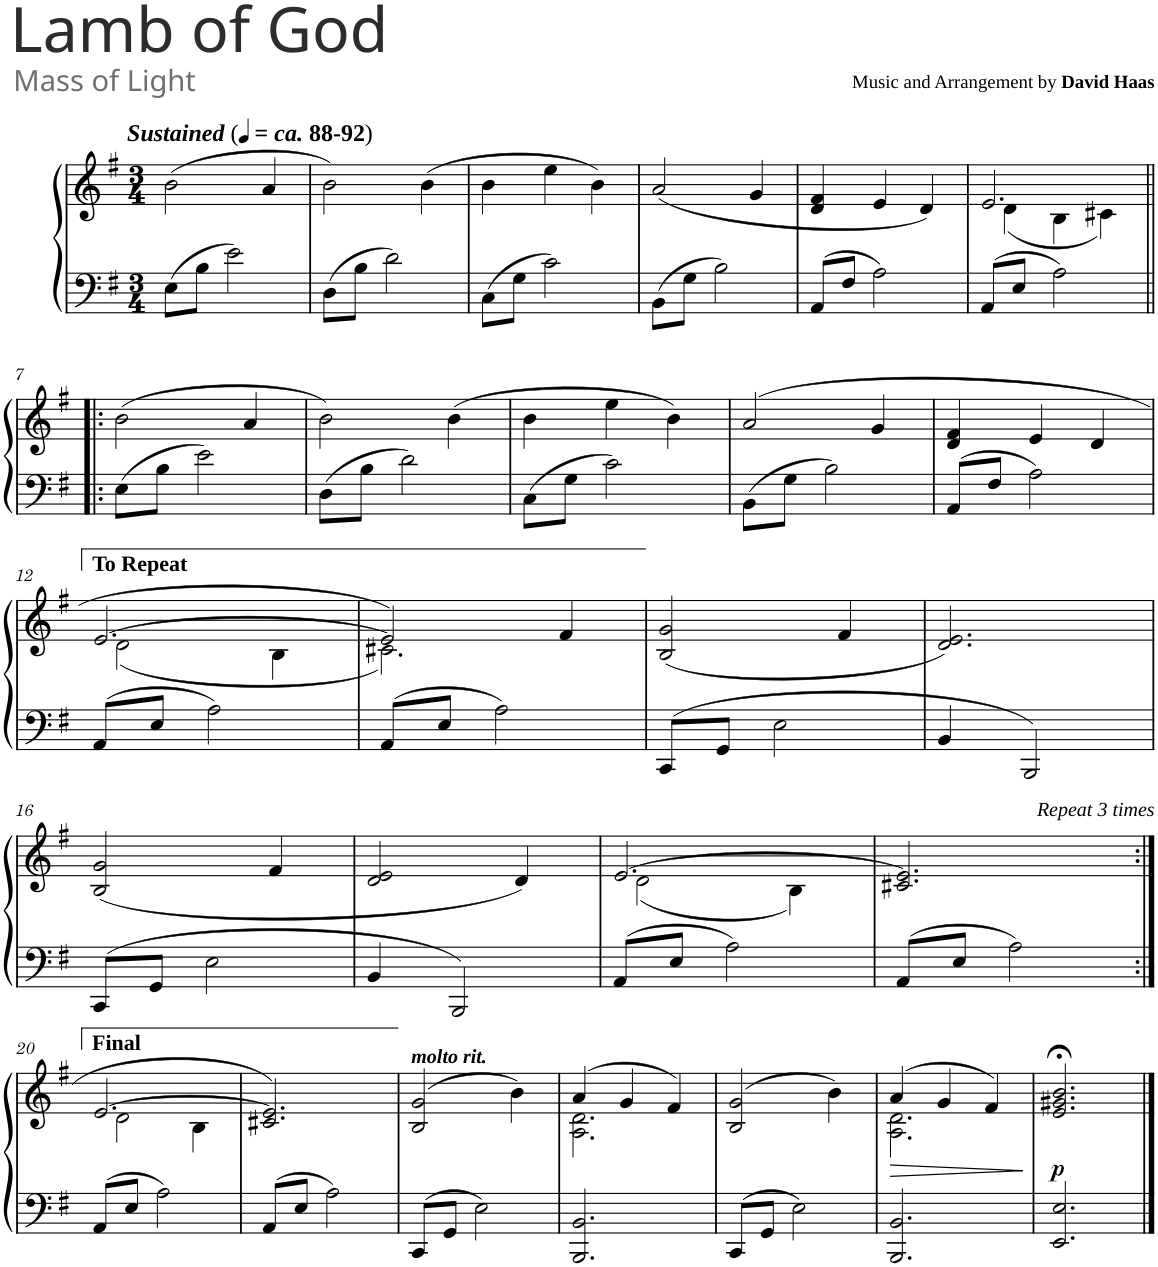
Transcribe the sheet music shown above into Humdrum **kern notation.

**kern	**kern	**dynam
*part1	*part1	*part1
*staff2	*staff1	*staff1/2
*I"Piano	*	*
*I'Pno.	*	*
*clefF4	*clefG2	*
*k[f#]	*k[f#]	*
*M3/4	*M3/4	*
=1	=1	=1
!	!LO:TX:a:Bi:t=Sustained	!
!	!LO:TX:a:t=(	!
!	!LO:TX:a:Bi:t=ca.	!
!	!LO:TX:a:t=88-92	!
!	!LO:TX:a:t=)	!
8E\L	(2b\	.
8B\J	.	.
2e\	.	.
.	4a/	.
=2	=2	=2
8D\L	2b\)	.
8B\J	.	.
2d\	.	.
.	(4b\	.
=3	=3	=3
8C\L	4b\	.
8G\J	.	.
2c\	4ee\	.
.	4b\)	.
=4	=4	=4
8BB\L	(2a/	.
8G\J	.	.
2B\	.	.
.	4g/	.
=5	=5	=5
8AA/L	4d/ 4f#/	.
8F#/J	.	.
2A\	4e/	.
.	4d/)	.
=6	=6	=6
*	*^	*
8AA/L	2.e/	(4d\	.
8E/J	.	.	.
2A\	.	4B\	.
.	.	4c#X\)	.
*	*v	*v	*
!!LO:LB:g=z
=7!|:	=7!|:	=7!|:
8E\L	(2b\	.
8B\J	.	.
2e\	.	.
.	4a/	.
=8	=8	=8
8D\L	2b\)	.
8B\J	.	.
2d\	.	.
.	(4b\	.
=9	=9	=9
8C\L	4b\	.
8G\J	.	.
2c\	4ee\	.
.	4b\)	.
=10	=10	=10
8BB\L	(2a/	.
8G\J	.	.
2B\	.	.
.	4g/	.
=11	=11	=11
8AA/L	4d/ 4f#/	.
8F#/J	.	.
2A\	4e/	.
.	4d/	.
!!LO:LB:g=z
=12	=12	=12
*	*^	*
8AA/L	[2.e/	(2d\	.
8E/J	.	.	.
2A\	.	.	.
.	.	4B\	.
=13	=13	=13	=13
8AA/L	2e/])	2.c#X\)	.
8E/J	.	.	.
2A\	.	.	.
.	4f#/	.	.
*	*v	*v	*
=14	=14	=14
8CC/L	(2B/ 2g/	.
8GG/J	.	.
2E\	.	.
.	4f#/	.
=15	=15	=15
4BB/	2.d/ 2.e/)	.
2BBB/	.	.
!!LO:LB:g=z
=16	=16	=16
8CC/L	(2B/ 2g/	.
8GG/J	.	.
2E\	.	.
.	4f#/	.
=17	=17	=17
4BB/	2d/ 2e/	.
2BBB/	.	.
.	4d/)	.
=18	=18	=18
*	*^	*
8AA/L	[2.e/	(2d\	.
8E/J	.	.	.
2A\	.	.	.
.	.	4B\)	.
*	*v	*v	*
=19	=19	=19
8AA/L	2.c#X/ 2.e/]	.
8E/J	.	.
2A\	.	.
!!LO:LB:g=z
=20:|!	=20:|!	=20:|!
*	*^	*
8AA/L	([2.e/	2d\	.
8E/J	.	.	.
2A\	.	.	.
.	.	4B\	.
*	*v	*v	*
=21	=21	=21
8AA/L	2.c#X/ 2.e/])	.
8E/J	.	.
2A\	.	.
=22	=22	=22
!	!LO:TX:a:Bi:t=molto rit.	!
8CC/L	(2B/ 2g/	.
8GG/J	.	.
2E\	.	.
.	4b\)	.
=23	=23	=23
*	*^	*
2.BBB/ 2.BB/	(4a/	2.A\ 2.d\	.
.	4g/	.	.
.	4f#/)	.	.
*	*v	*v	*
=24	=24	=24
8CC/L	(2B/ 2g/	.
8GG/J	.	.
2E\	.	.
.	4b\)	.
=25	=25	=25
!	!	!LO:HP:b
*	*^	*
2.BBB/ 2.BB/	(4a/	2.A\ 2.d\	>
.	4g/	.	.
.	4f#/)	.	.
*	*v	*v	*
.	.	]
=26	=26	=26
!	!	!LO:DY:b
2.EE/ 2.E/	2.e/;< 2.g#X/;< 2.b/;<	p
==	==	==
*-	*-	*-
